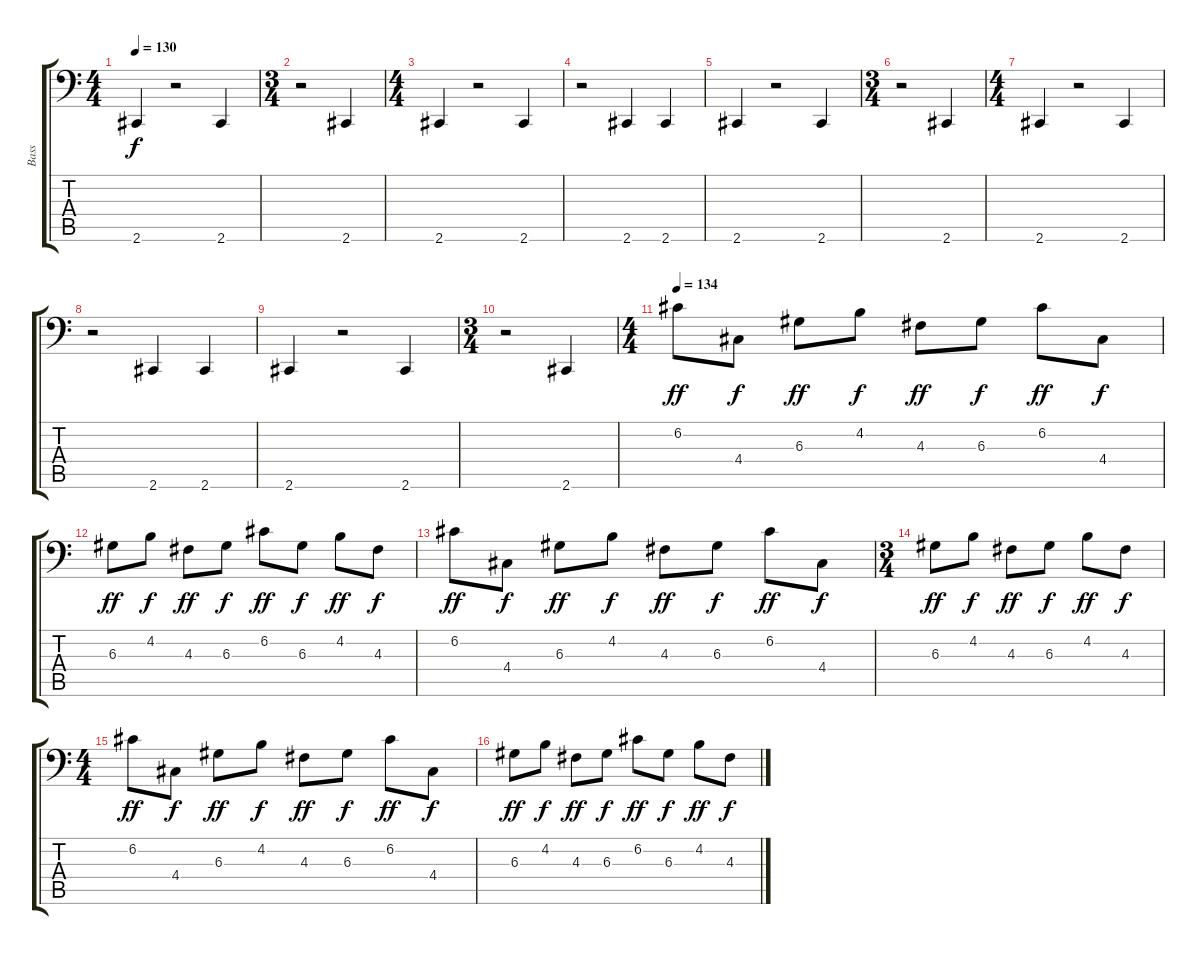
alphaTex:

\track ("Bass" "Bass") {instrument electricbassfinger}
\staff {score tabs}
\tuning (C3 G2 D2 A1 E1 B0) {hide}
\ts (4 4)
\tempo 130
\clef f4
\ks c
2.6.4{dy f} r.2 2.6.4 |
\ts (3 4)
r.2 2.6.4 |
\ts (4 4)
2.6.4 r.2 2.6.4 |
r.2 2.6.4 2.6.4 |
2.6.4 r.2 2.6.4 |
\ts (3 4)
r.2 2.6.4 |
\ts (4 4)
2.6.4 r.2 2.6.4 |
r.2 2.6.4 2.6.4 |
2.6.4 r.2 2.6.4 |
\ts (3 4)
r.2 2.6.4 |
\ts (4 4)
\tempo 134
6.2.8{dy ff} 4.4.8{dy f} 6.3.8{dy ff} 4.2.8{dy f} 4.3.8{dy ff} 6.3.8{dy f} 6.2.8{dy ff} 4.4.8{dy f} |
6.3.8{dy ff} 4.2.8{dy f} 4.3.8{dy ff} 6.3.8{dy f} 6.2.8{dy ff} 6.3.8{dy f} 4.2.8{dy ff} 4.3.8{dy f} |
6.2.8{dy ff} 4.4.8{dy f} 6.3.8{dy ff} 4.2.8{dy f} 4.3.8{dy ff} 6.3.8{dy f} 6.2.8{dy ff} 4.4.8{dy f} |
\ts (3 4)
6.3.8{dy ff} 4.2.8{dy f} 4.3.8{dy ff} 6.3.8{dy f} 4.2.8{dy ff} 4.3.8{dy f} |
\ts (4 4)
6.2.8{dy ff} 4.4.8{dy f} 6.3.8{dy ff} 4.2.8{dy f} 4.3.8{dy ff} 6.3.8{dy f} 6.2.8{dy ff} 4.4.8{dy f} |
6.3.8{dy ff} 4.2.8{dy f} 4.3.8{dy ff} 6.3.8{dy f} 6.2.8{dy ff} 6.3.8{dy f} 4.2.8{dy ff} 4.3.8{dy f}
